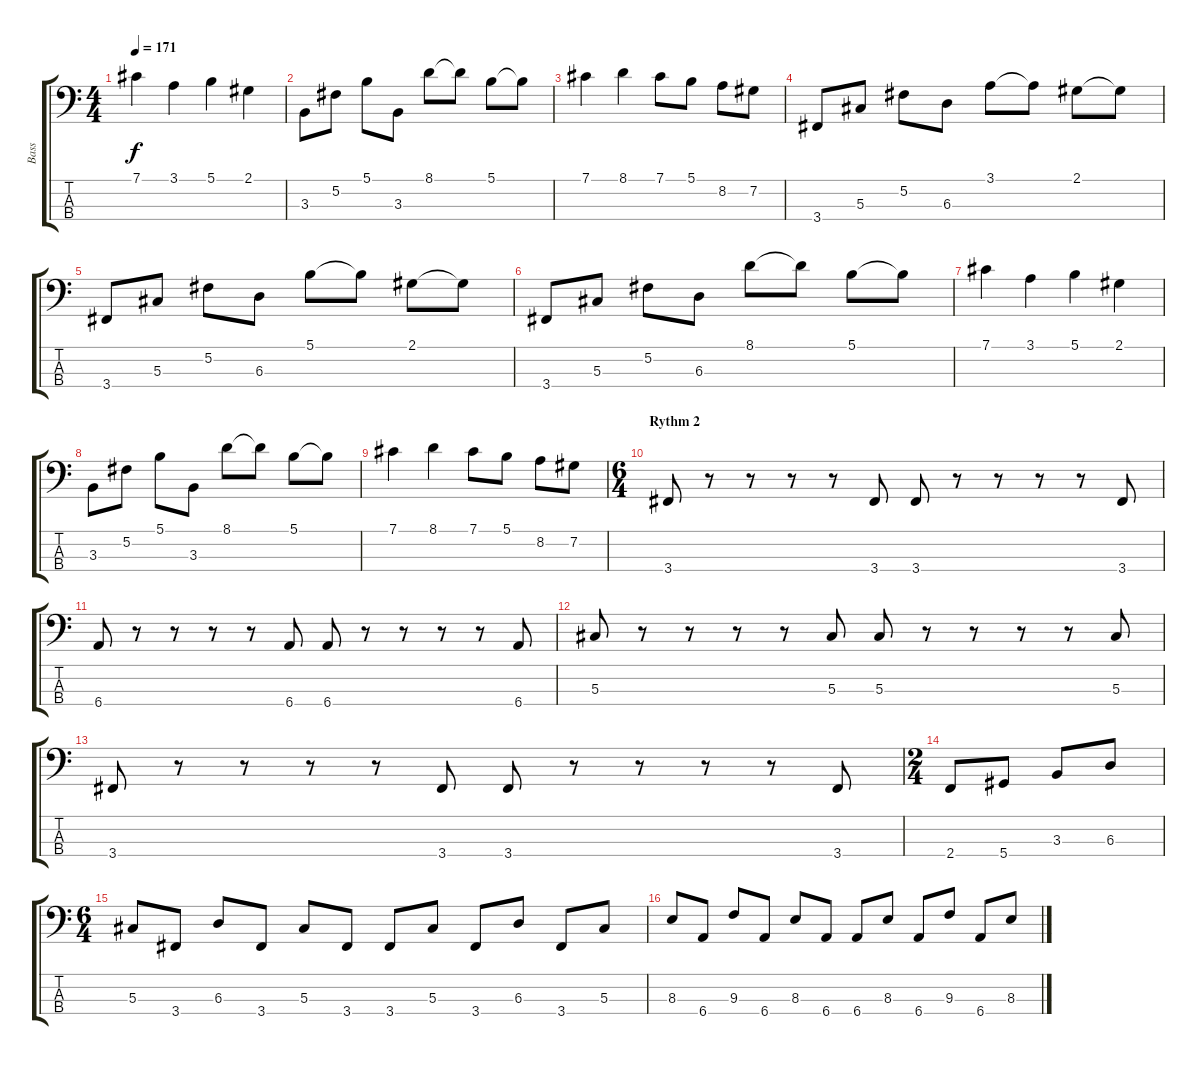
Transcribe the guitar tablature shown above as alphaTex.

\track ("Bass" "Bass") {instrument electricbasspick}
\staff {score tabs}
\tuning (Gb2 Db2 Ab1 Eb1) {hide}
\ts (4 4)
\tempo 171
\clef f4
\ks c
7.1.4{dy f} 3.1.4 5.1.4 2.1.4 |
3.3.8 5.2.8 5.1.8 3.3.8 8.1.8 8.1{t}.8 5.1.8 5.1{t}.8 |
7.1.4 8.1.4 7.1.8 5.1.8 8.2.8 7.2.8 |
3.4.8 5.3.8 5.2.8 6.3.8 3.1.8 3.1{t}.8 2.1.8 2.1{t}.8 |
3.4.8 5.3.8 5.2.8 6.3.8 5.1.8 5.1{t}.8 2.1.8 2.1{t}.8 |
3.4.8 5.3.8 5.2.8 6.3.8 8.1.8 8.1{t}.8 5.1.8 5.1{t}.8 |
7.1.4 3.1.4 5.1.4 2.1.4 |
3.3.8 5.2.8 5.1.8 3.3.8 8.1.8 8.1{t}.8 5.1.8 5.1{t}.8 |
7.1.4 8.1.4 7.1.8 5.1.8 8.2.8 7.2.8 |
\ts (6 4)
\section ("" "Rythm 2")
3.4.8 r.8 r.8 r.8 r.8 3.4.8 3.4.8 r.8 r.8 r.8 r.8 3.4.8 |
6.4.8 r.8 r.8 r.8 r.8 6.4.8 6.4.8 r.8 r.8 r.8 r.8 6.4.8 |
5.3.8 r.8 r.8 r.8 r.8 5.3.8 5.3.8 r.8 r.8 r.8 r.8 5.3.8 |
3.4.8 r.8 r.8 r.8 r.8 3.4.8 3.4.8 r.8 r.8 r.8 r.8 3.4.8 |
\ts (2 4)
2.4.8 5.4.8 3.3.8 6.3.8 |
\ts (6 4)
5.3.8 3.4.8 6.3.8 3.4.8 5.3.8 3.4.8 3.4.8 5.3.8 3.4.8 6.3.8 3.4.8 5.3.8 |
8.3.8 6.4.8 9.3.8 6.4.8 8.3.8 6.4.8 6.4.8 8.3.8 6.4.8 9.3.8 6.4.8 8.3.8
